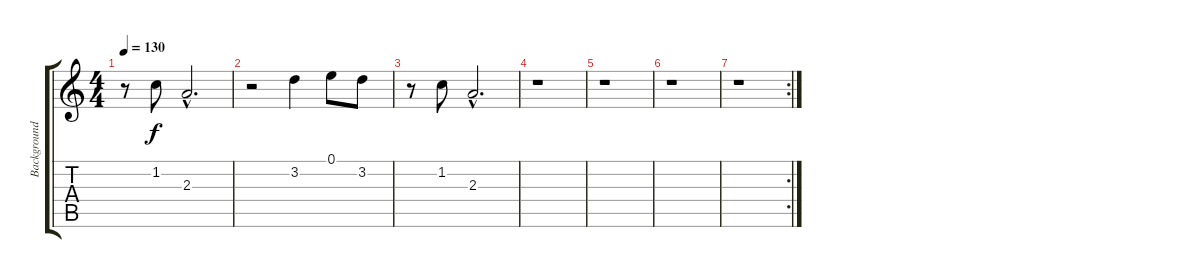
\track ("Background Vocals" "Background") {instrument acousticguitarnylon}
\staff {score tabs}
\tuning (E4 B3 G3 D3 A2 E2) {hide}
\ts (4 4)
\tempo 130
\clef g2
\ks c
r.8{dy f} 1.2.8 2.3{hac}.2{d} |
r.2 3.2.4 0.1.8 3.2.8 |
r.8 1.2.8 2.3{hac}.2{d} |
r.1 |
r.1 |
r.1 |
\rc 2
r.1
